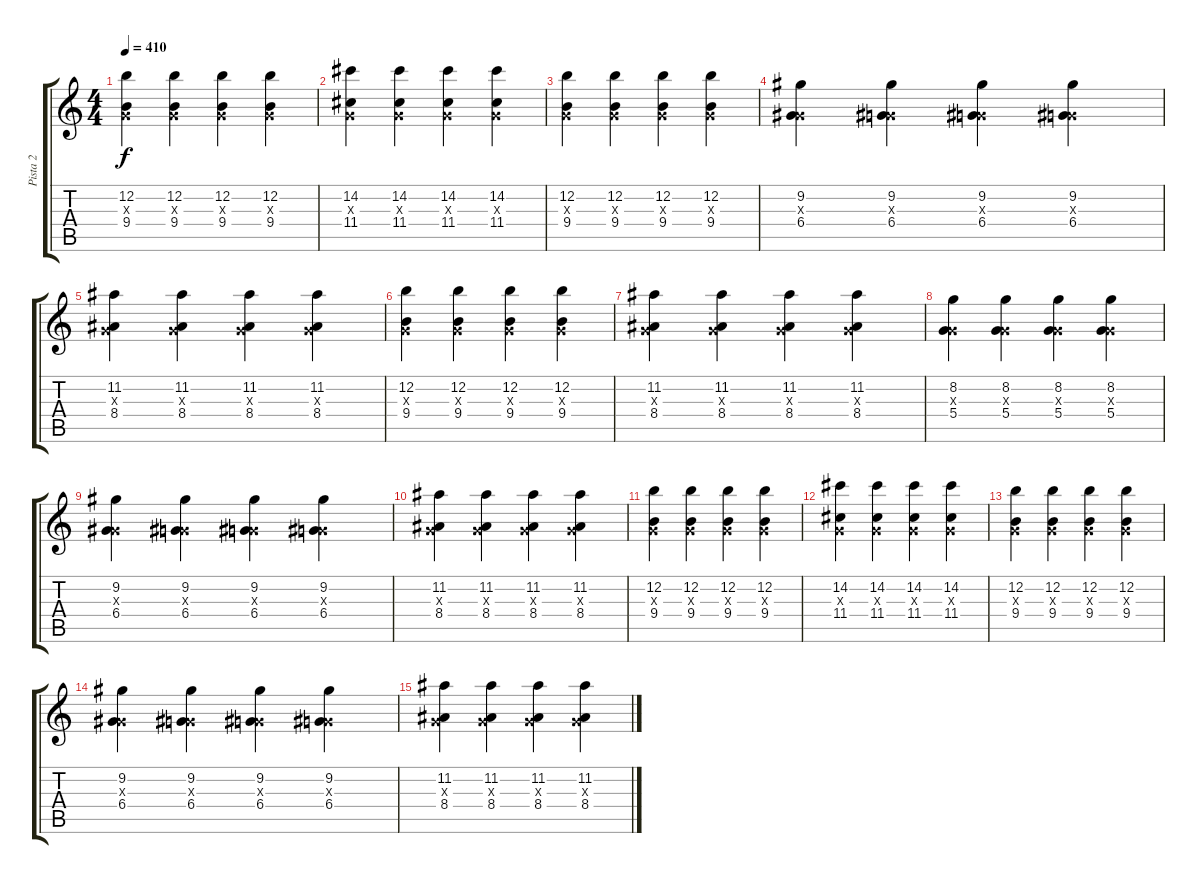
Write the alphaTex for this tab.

\track ("Pista 2" "Pista 2") {instrument acousticguitarnylon}
\staff {score tabs}
\tuning (E4 B3 G3 D3 A2 D2) {hide}
\ts (4 4)
\tempo 410
\clef g2
\ks c
(12.2 0.3{x} 9.4).4{dy f} (12.2 0.3{x} 9.4).4 (12.2 0.3{x} 9.4).4 (12.2 0.3{x} 9.4).4 |
(14.2 0.3{x} 11.4).4 (14.2 0.3{x} 11.4).4 (14.2 0.3{x} 11.4).4 (14.2 0.3{x} 11.4).4 |
(12.2 0.3{x} 9.4).4 (12.2 0.3{x} 9.4).4 (12.2 0.3{x} 9.4).4 (12.2 0.3{x} 9.4).4 |
(9.2 0.3{x} 6.4).4 (9.2 0.3{x} 6.4).4 (9.2 0.3{x} 6.4).4 (9.2 0.3{x} 6.4).4 |
(11.2 0.3{x} 8.4).4 (11.2 0.3{x} 8.4).4 (11.2 0.3{x} 8.4).4 (11.2 0.3{x} 8.4).4 |
(12.2 0.3{x} 9.4).4 (12.2 0.3{x} 9.4).4 (12.2 0.3{x} 9.4).4 (12.2 0.3{x} 9.4).4 |
(11.2 0.3{x} 8.4).4 (11.2 0.3{x} 8.4).4 (11.2 0.3{x} 8.4).4 (11.2 0.3{x} 8.4).4 |
(8.2 0.3{x} 5.4).4 (8.2 0.3{x} 5.4).4 (8.2 0.3{x} 5.4).4 (8.2 0.3{x} 5.4).4 |
(9.2 0.3{x} 6.4).4 (9.2 0.3{x} 6.4).4 (9.2 0.3{x} 6.4).4 (9.2 0.3{x} 6.4).4 |
(11.2 0.3{x} 8.4).4 (11.2 0.3{x} 8.4).4 (11.2 0.3{x} 8.4).4 (11.2 0.3{x} 8.4).4 |
(12.2 0.3{x} 9.4).4 (12.2 0.3{x} 9.4).4 (12.2 0.3{x} 9.4).4 (12.2 0.3{x} 9.4).4 |
(14.2 0.3{x} 11.4).4 (14.2 0.3{x} 11.4).4 (14.2 0.3{x} 11.4).4 (14.2 0.3{x} 11.4).4 |
(12.2 0.3{x} 9.4).4 (12.2 0.3{x} 9.4).4 (12.2 0.3{x} 9.4).4 (12.2 0.3{x} 9.4).4 |
(9.2 0.3{x} 6.4).4 (9.2 0.3{x} 6.4).4 (9.2 0.3{x} 6.4).4 (9.2 0.3{x} 6.4).4 |
(11.2 0.3{x} 8.4).4 (11.2 0.3{x} 8.4).4 (11.2 0.3{x} 8.4).4 (11.2 0.3{x} 8.4).4
